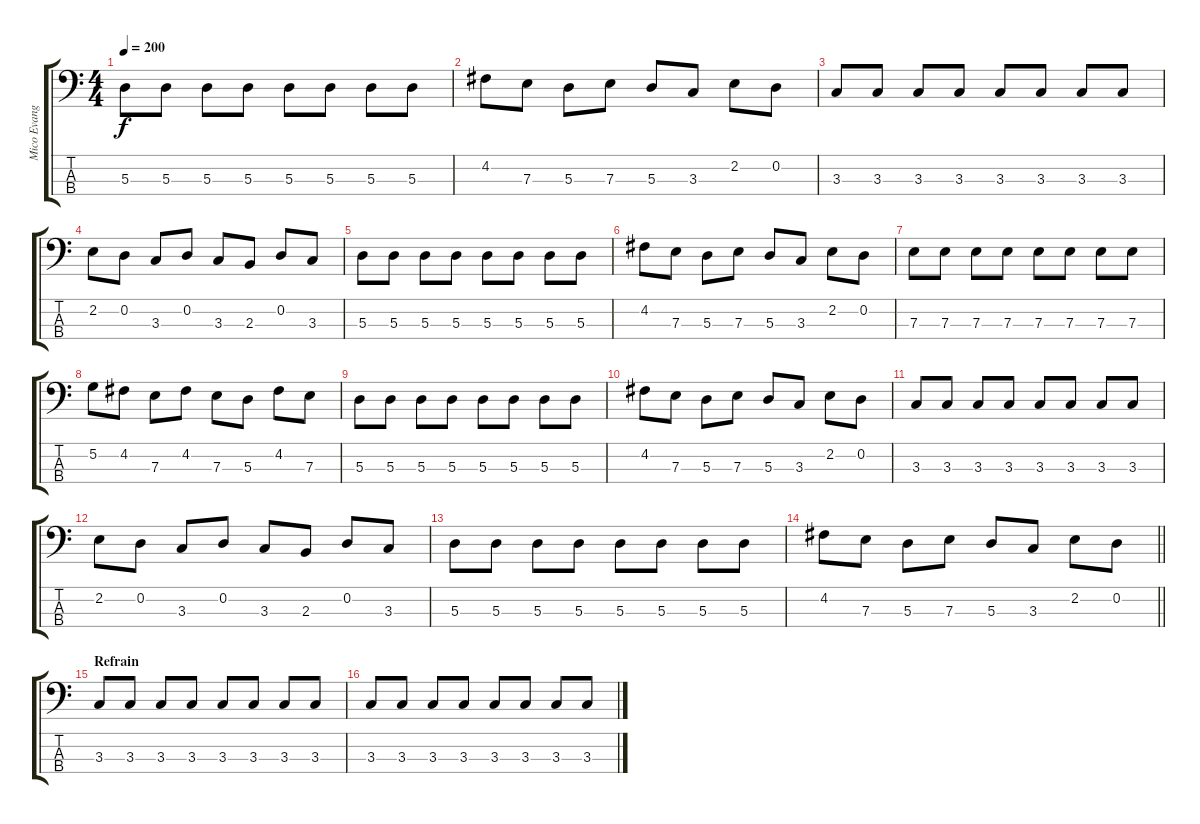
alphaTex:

\track ("Mico Evangelista (Bass)" "Mico Evang") {instrument electricbassfinger}
\staff {score tabs}
\tuning (G2 D2 A1 E1) {hide}
\ts (4 4)
\tempo 200
\clef f4
\ks c
5.3.8{dy f} 5.3.8 5.3.8 5.3.8 5.3.8 5.3.8 5.3.8 5.3.8 |
4.2.8 7.3.8 5.3.8 7.3.8 5.3.8 3.3.8 2.2.8 0.2.8 |
3.3.8 3.3.8 3.3.8 3.3.8 3.3.8 3.3.8 3.3.8 3.3.8 |
2.2.8 0.2.8 3.3.8 0.2.8 3.3.8 2.3.8 0.2.8 3.3.8 |
5.3.8 5.3.8 5.3.8 5.3.8 5.3.8 5.3.8 5.3.8 5.3.8 |
4.2.8 7.3.8 5.3.8 7.3.8 5.3.8 3.3.8 2.2.8 0.2.8 |
7.3.8 7.3.8 7.3.8 7.3.8 7.3.8 7.3.8 7.3.8 7.3.8 |
5.2.8 4.2.8 7.3.8 4.2.8 7.3.8 5.3.8 4.2.8 7.3.8 |
5.3.8 5.3.8 5.3.8 5.3.8 5.3.8 5.3.8 5.3.8 5.3.8 |
4.2.8 7.3.8 5.3.8 7.3.8 5.3.8 3.3.8 2.2.8 0.2.8 |
3.3.8 3.3.8 3.3.8 3.3.8 3.3.8 3.3.8 3.3.8 3.3.8 |
2.2.8 0.2.8 3.3.8 0.2.8 3.3.8 2.3.8 0.2.8 3.3.8 |
5.3.8 5.3.8 5.3.8 5.3.8 5.3.8 5.3.8 5.3.8 5.3.8 |
\barLineRight lightlight
4.2.8 7.3.8 5.3.8 7.3.8 5.3.8 3.3.8 2.2.8 0.2.8 |
\section ("" "Refrain")
3.3.8 3.3.8 3.3.8 3.3.8 3.3.8 3.3.8 3.3.8 3.3.8 |
3.3.8 3.3.8 3.3.8 3.3.8 3.3.8 3.3.8 3.3.8 3.3.8
